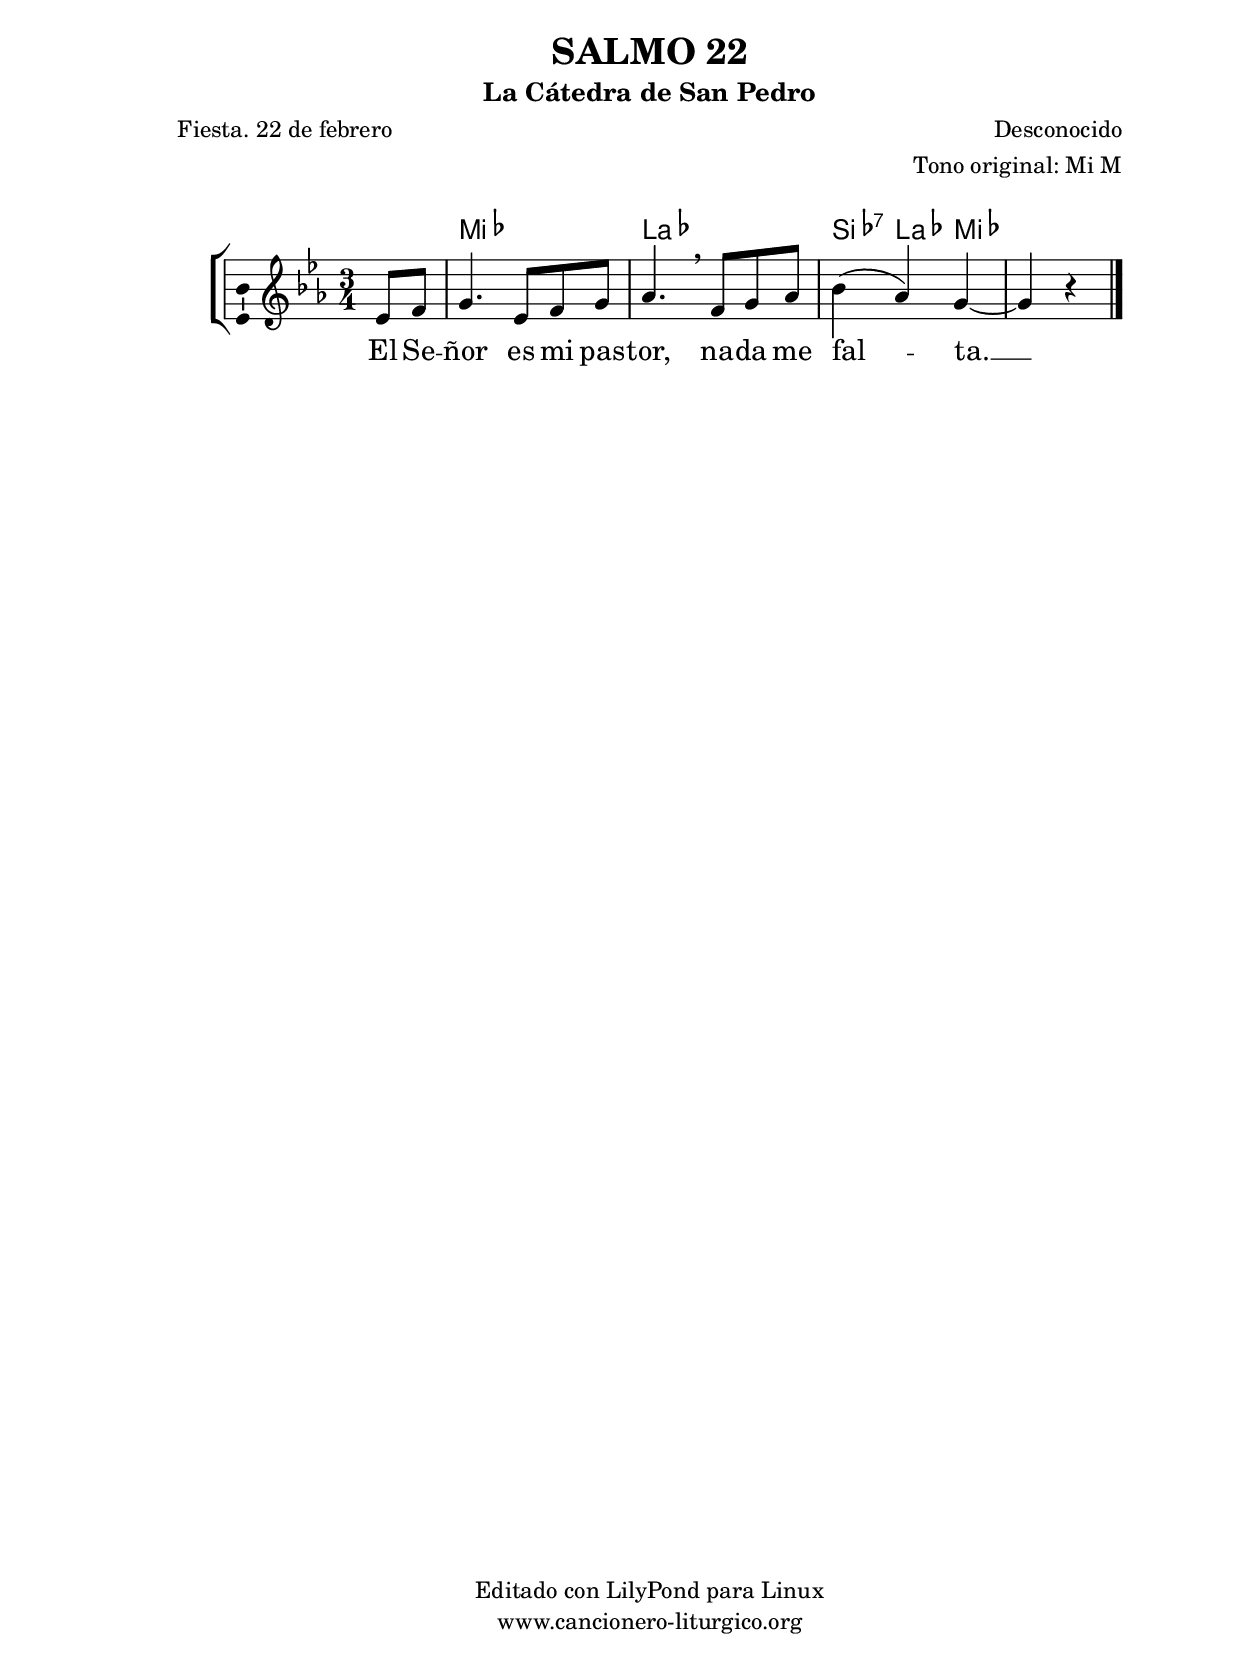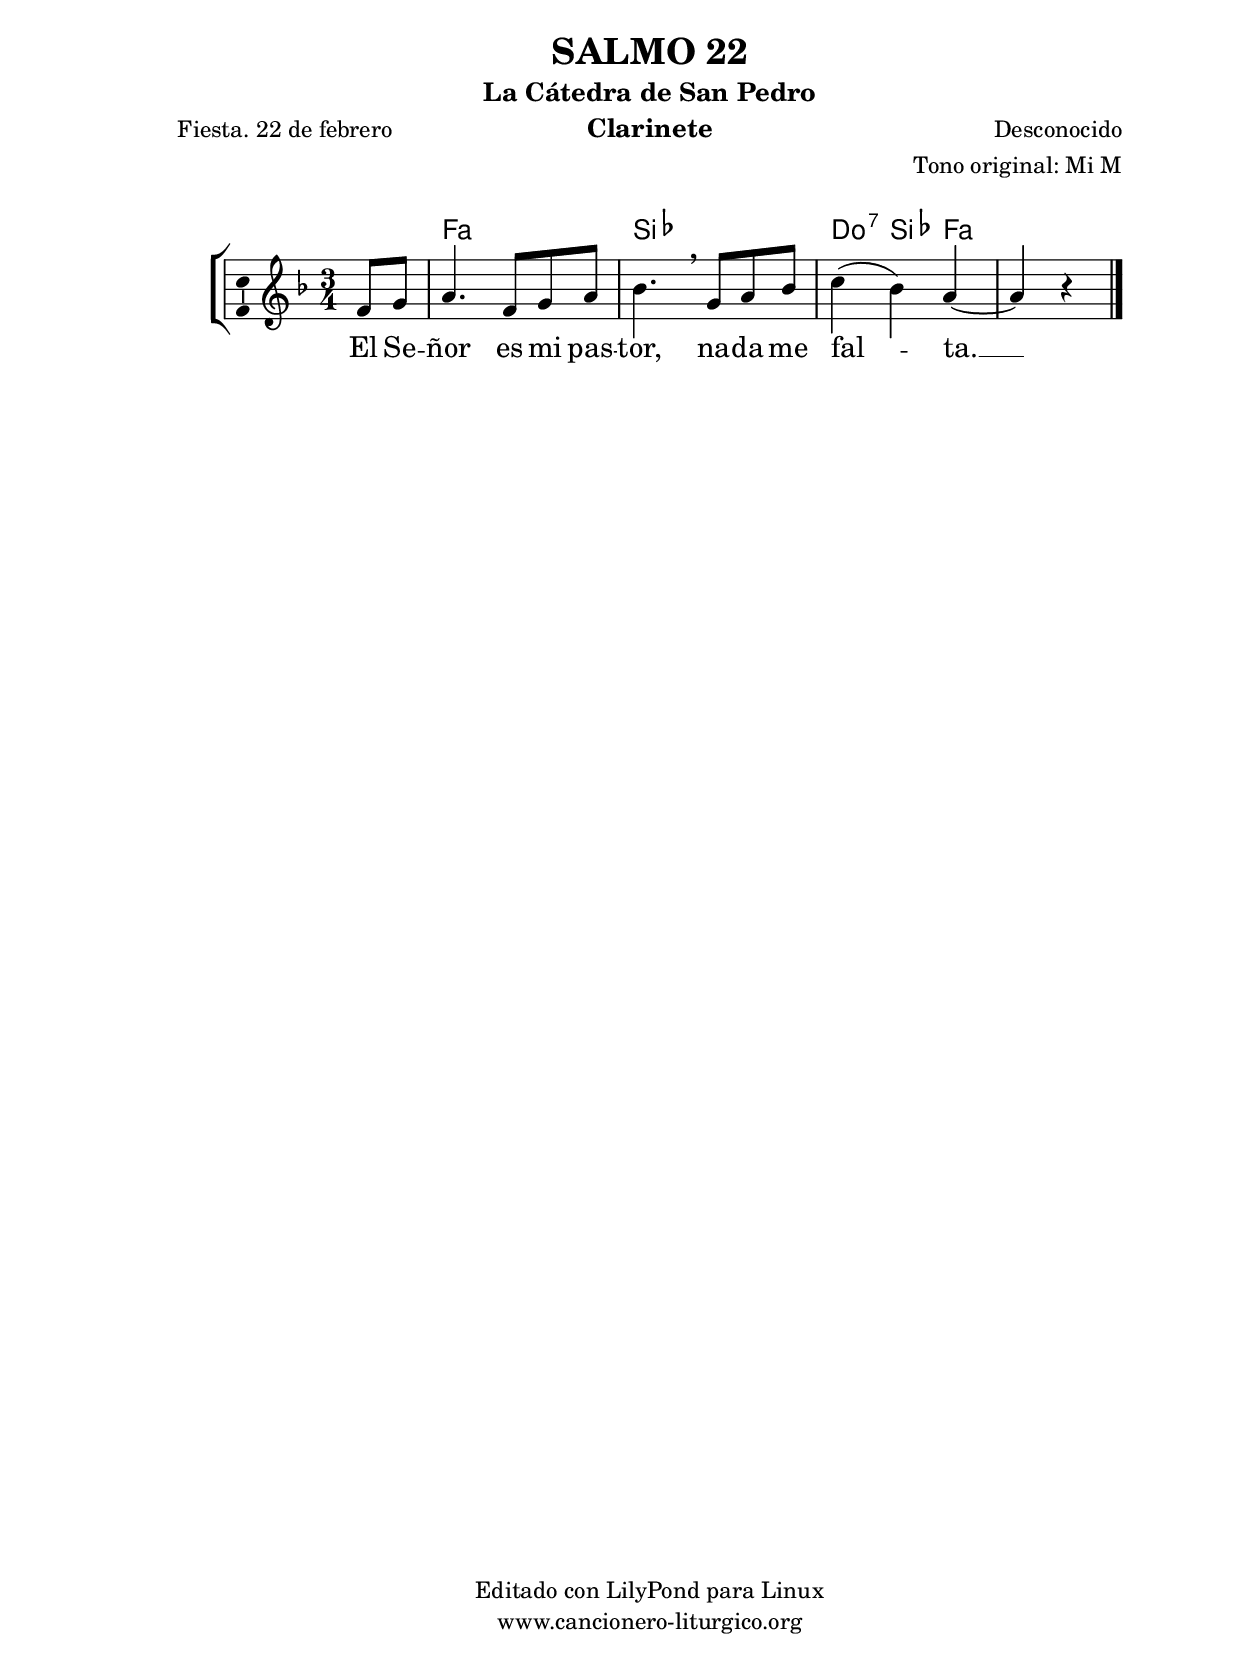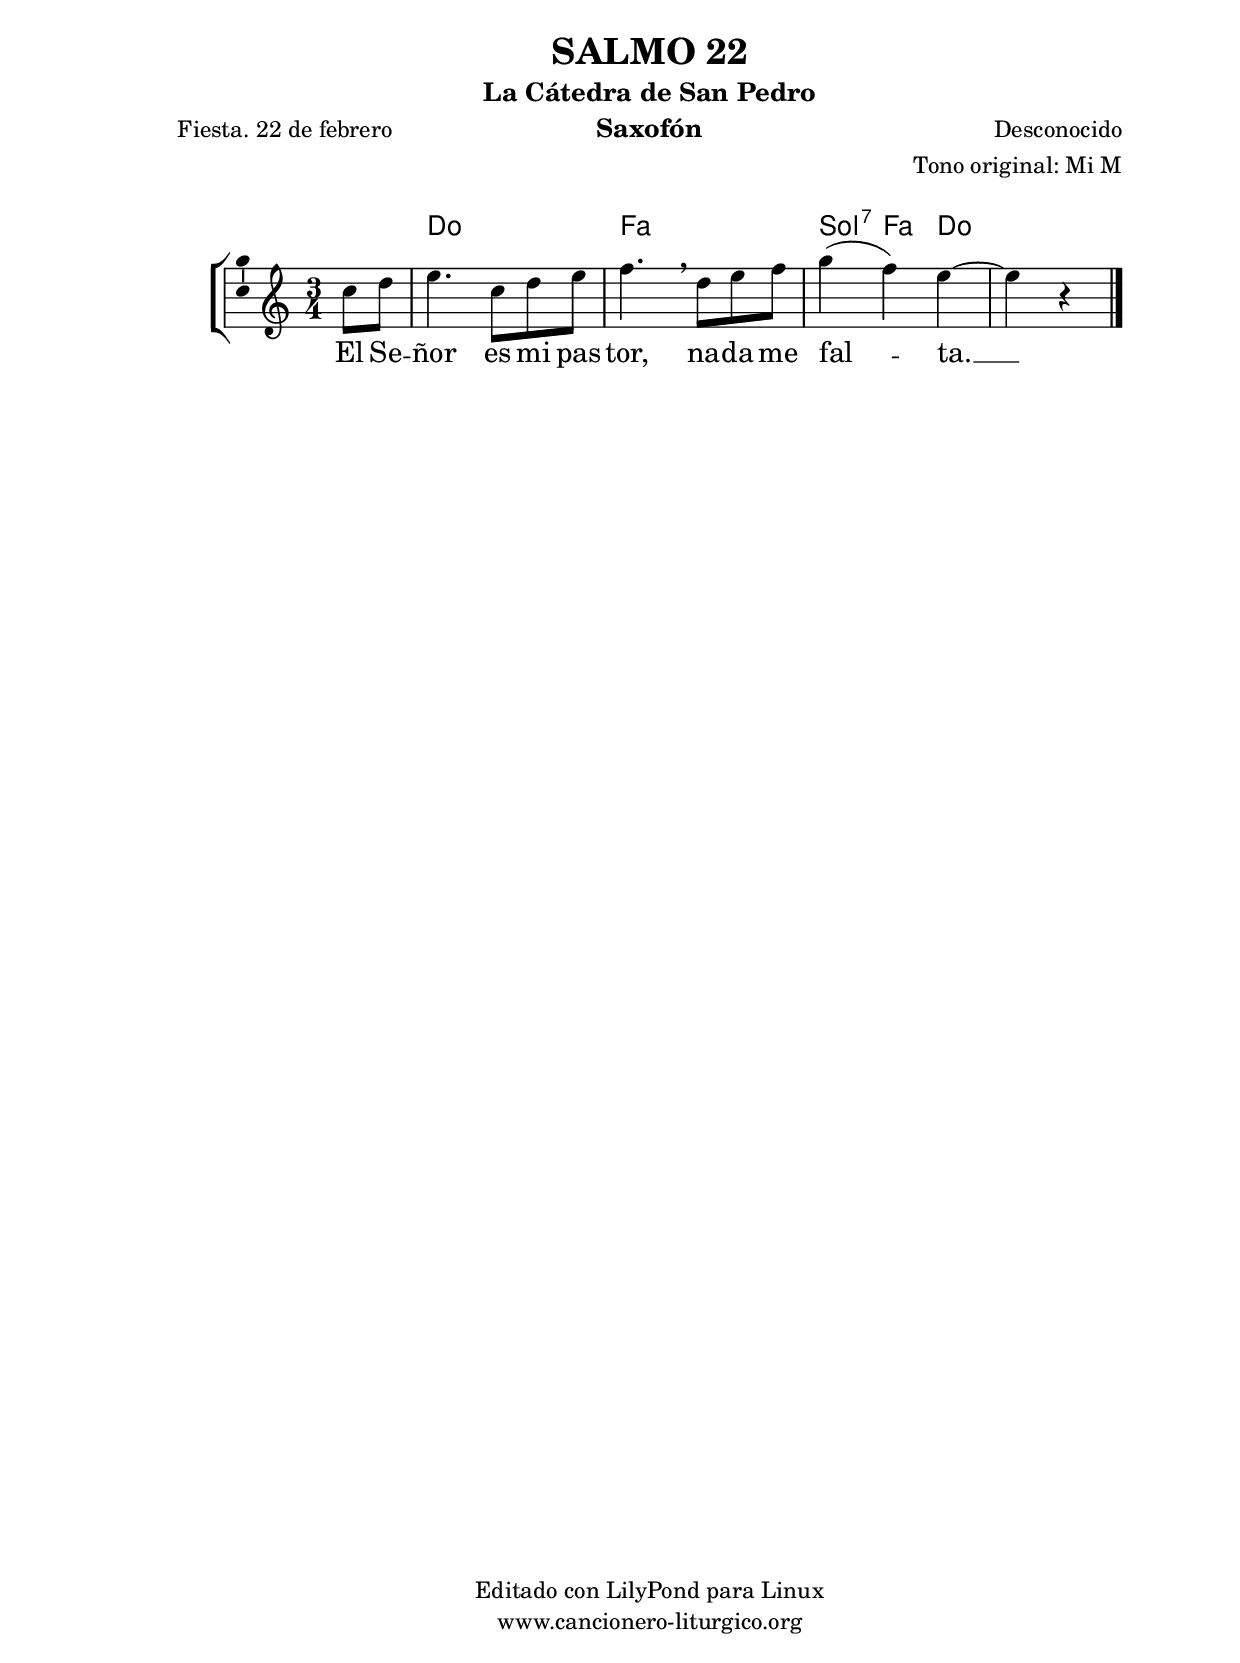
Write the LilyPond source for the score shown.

%
%para convertir .midi en .wav:
%timidity filename.midi -Ow -o finename.wav
%
%
%Para convertir de .wav a .mp3:
%lame -h -m j filename.wav
%
%
%para escuchar el midi:
%timidity nombrefichero.midi
%


%versión de lilypond para la que se ha escrito esta partitura:
\version "2.16.0"

	%Tamaño papel
	#(set-default-paper-size "a4")
	%Tamaño partitura
	#(set-global-staff-size 20)
	%No responde al pulsar sobre una nota
	#(ly:set-option 'point-and-click #f)

%parámetros del encabezamiento:
\header {
	title = "SALMO 22"
	subtitle = "La Cátedra de San Pedro"
	composer = "Desconocido"
	poet = "Fiesta. 22 de febrero"
	meter = ""
	arranger = "Tono original: Mi M"
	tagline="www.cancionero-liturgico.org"
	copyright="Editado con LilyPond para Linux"
	}

%parámetros asociados al papel:
\paper  {
	oddHeaderMarkup = \markup {\fill-line { \on-the-fly #not-first-page \fromproperty #'header:title \on-the-fly #not-first-page \fromproperty #'header:composer }}
	evenHeaderMarkup = \markup {\fill-line { \fromproperty #'header:composer \fromproperty #'header:title }}
	#(set-paper-size "a4")
	print-page-number = ##f
	first-page-number = 1
	print-first-page-number = ##f
%	head-separation = 3.0 \cm
	top-margin = 2.0 \cm
	bottom-margin = 0.5\cm
%%%	bottom-margin = -1.0\cm
	left-margin = 3.0 \cm
	line-width = 16.0 \cm 
	indent = 8\mm
	interscoreline = 2.\mm
	between-system-space = 15\mm
%	para que las partituras no llenen la hoja:
	ragged-bottom = ##t
%	idem para la última hoja:
	ragged-last-bottom = ##f
%	para que las partituras llenen el ancho del papel:
	ragged-last = ##f
	after-title-space = 2.5 \cm
%page-count=1
%system-count=1

	%Flexible Vertical Spacing
%	markup-markup-spacing =
%	#'((basic-distance . 15) (minimum-distance . 15) (padding . 3))
	markup-system-spacing =
	#'((basic-distance . 15) (minimum-distance . 15) (padding . 3))
	system-system-spacing =
	#'((basic-distance . 15) (minimum-distance . 15) (padding . 3))
	score-system-spacing =
	#'((basic-distance . 15) (minimum-distance . 15) (padding . 5))
%	top-system-spacing = % header
%	#'((basic-distance . 8) (minimum-distance . 0) (padding . 3))
%	top-markup-spacing =
%	#'((basic-distance . 20) (minimum-distance . 20) (padding . 3))
	last-bottom-spacing = % footer
	#'((basic-distance . 5) (minimum-distance . 5) (padding . 3))
%	score-markup-spacing =
%	#'((basic-distance . 16) (minimum-distance . 13) (padding . 3))

	}


%parámetros que afectan a toda la partitura:
global =  {
	%clave de sol (G):
	\clef G
	%armadura:
	\transpose e ees
	\key e \major
	\tempo 4=79
	\set Score.tempoHideNote = ##t
	}


acordes = {
	\italianChords
	\chordmode {
	\transpose e ees
{

s4
e2. a b4:7 a e

	}
	}
}


melodia = 
	\transpose e ees
{
	\relative c'{

\time 3/4

\partial4
e8 fis
gis4. e8 fis gis
a4. \breathe fis8 gis a
b4 (a) gis~
gis4 r4 %s4

	\bar "|."
	}
	}


texto = \lyricmode {
El Se -- ñor es mi pas -- tor,
na -- da me fal -- ta. __
	}


acordesStaff = \context ChordNames = acordesStaff <<
	\set chordChanges = ##t
	\acordes
	>>


vozStaff = \context Voice = vozStaff
\with {\consists "Ambitus_engraver"}
<<
%	\set Staff.instrumentName = ""
%	\set Staff.shortInstrumentName = ""
%	\set Staff.midiInstrument = #"clarinet"
%	\set Staff.midiInstrument = #"cello"
%	\set Staff.midiInstrument = #"flute"
	\set Staff.midiInstrument = #"electric guitar (jazz)"
%	\set Staff.midiInstrument = #"english horn"
%	\set Staff.midiInstrument = #"violin"
%	\set Staff.midiInstrument = #"glockenspiel"
	\set Staff.midiMinimumVolume = #0.7
	\set Staff.midiMaximumVolume = #0.9
	\global
	\melodia
	>>


textoStaff = \context Lyrics = textoStaff <<
	\lyricsto vozStaff \texto
	>>

\book {
	\score {
		\context ChoirStaff {
			\override StaffGroup.SystemStartBracket #'collapse-height = #1
			\override Score.SystemStartBar #'collapse-height = #1
			<<
			\acordesStaff
			\vozStaff
			\textoStaff
			>>
			}
		\layout {
	    		\context {
				\Lyrics
				\override LyricText #'font-size = #2
				}
	   		 \context {
				\Score
				%fontSize = #3
				\override StaffSymbol #'staff-space = #(magstep +3)
				%\override Beam #'thickness = #0.55
				%\override SpacingSpanner #'spacing-increment = #1.0
				%\override Slur #'height-limit = #1.5
				}
			}
		}
	\score {
		\unfoldRepeats
		\context ChoirStaff {
			<<
			\acordesStaff
			\vozStaff
			>>
			}
		\midi {
	  		\context {
	  			\Score
				tempoWholesPerMinute = #(ly:make-moment 70 4)
				}
			}
		}
	}

%Partitura para clarinete
#(define output-suffix "C")
\book {
	\header{
		instrument = "Clarinete"
		}
	\score {
		\context ChoirStaff {
			\override StaffGroup.SystemStartBracket #'collapse-height = #1
			\override Score.SystemStartBar #'collapse-height = #1
\transpose c d
			<<
			\acordesStaff
			\vozStaff
			\textoStaff
			>>
			}
		\layout {
	    		\context {
				\Lyrics
				\override LyricText #'font-size = #2
				}
	   		 \context {
				\Score
				%fontSize = #3
				\override StaffSymbol #'staff-space = #(magstep +3)
				%\override Beam #'thickness = #0.55
				%\override SpacingSpanner #'spacing-increment = #1.0
				%\override Slur #'height-limit = #1.5
				}
			}
		}
	}

%Partitura para saxofón
#(define output-suffix "S")
\book {
	\header{
		instrument = "Saxofón"
		}
	\score {
		\context ChoirStaff {
			\override StaffGroup.SystemStartBracket #'collapse-height = #1
			\override Score.SystemStartBar #'collapse-height = #1
\transpose c a
			<<
			\acordesStaff
			\vozStaff
			\textoStaff
			>>
			}
		\layout {
	    		\context {
				\Lyrics
				\override LyricText #'font-size = #2
				}
	   		 \context {
				\Score
				%fontSize = #3
				\override StaffSymbol #'staff-space = #(magstep +3)
				%\override Beam #'thickness = #0.55
				%\override SpacingSpanner #'spacing-increment = #1.0
				%\override Slur #'height-limit = #1.5
				}
			}
		}
	}

